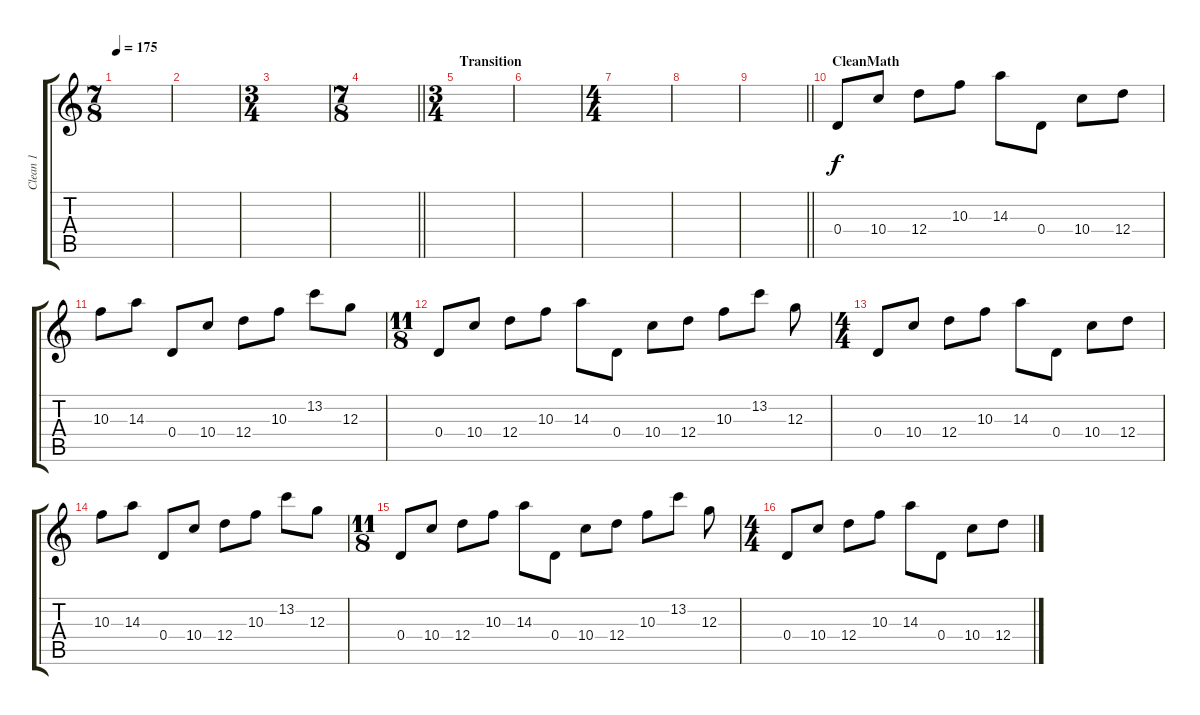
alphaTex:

\track ("Clean 1" "Clean 1") {instrument electricguitarjazz}
\staff {score tabs}
\tuning (E4 B3 G3 D3 A2 D2) {hide}
\ts (7 8)
\tempo 175
\clef g2
\ks c
|
|
\ts (3 4)
|
\ts (7 8)
\barLineRight lightlight
|
\ts (3 4)
\section ("" "Transition")
|
|
\ts (4 4)
|
|
\barLineRight lightlight
|
\section ("" "CleanMath")
0.4.8 10.4.8 12.4.8 10.3.8 14.3.8 0.4.8 10.4.8 12.4.8 |
10.3.8 14.3.8 0.4.8 10.4.8 12.4.8 10.3.8 13.2.8 12.3.8 |
\ts (11 8)
0.4.8 10.4.8 12.4.8 10.3.8 14.3.8 0.4.8 10.4.8 12.4.8 10.3.8 13.2.8 12.3.8 |
\ts (4 4)
0.4.8 10.4.8 12.4.8 10.3.8 14.3.8 0.4.8 10.4.8 12.4.8 |
10.3.8 14.3.8 0.4.8 10.4.8 12.4.8 10.3.8 13.2.8 12.3.8 |
\ts (11 8)
0.4.8 10.4.8 12.4.8 10.3.8 14.3.8 0.4.8 10.4.8 12.4.8 10.3.8 13.2.8 12.3.8 |
\ts (4 4)
0.4.8 10.4.8 12.4.8 10.3.8 14.3.8 0.4.8 10.4.8 12.4.8
